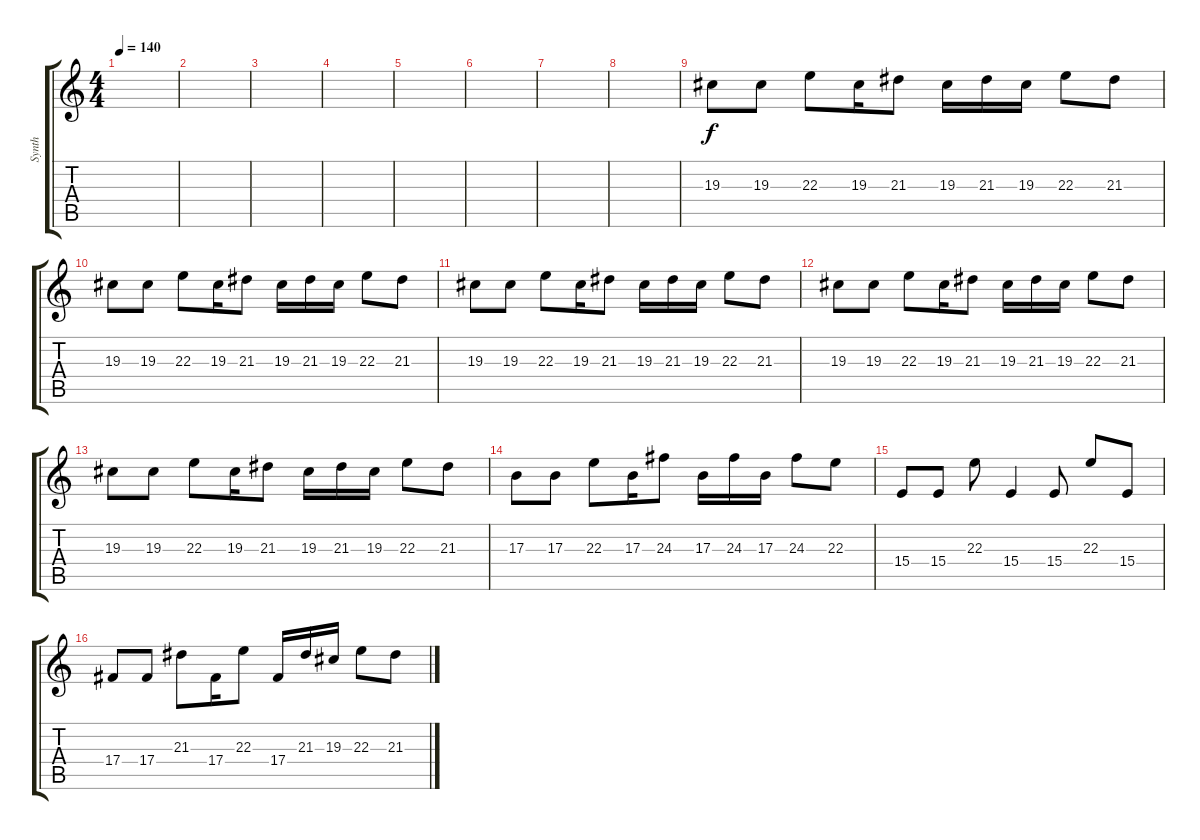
\track ("Synth" "Synth") {instrument lead1square}
\staff {score tabs}
\tuning (Eb4 Bb3 Gb3 Db3 Ab2 Eb2) {hide}
\ts (4 4)
\tempo 140
\clef g2
\ks c
|
|
|
|
|
|
|
|
19.3.8 19.3.8 22.3.8 19.3.16 21.3.8 19.3.16 21.3.16 19.3.16 22.3.8 21.3.8 |
19.3.8 19.3.8 22.3.8 19.3.16 21.3.8 19.3.16 21.3.16 19.3.16 22.3.8 21.3.8 |
19.3.8 19.3.8 22.3.8 19.3.16 21.3.8 19.3.16 21.3.16 19.3.16 22.3.8 21.3.8 |
19.3.8 19.3.8 22.3.8 19.3.16 21.3.8 19.3.16 21.3.16 19.3.16 22.3.8 21.3.8 |
19.3.8 19.3.8 22.3.8 19.3.16 21.3.8 19.3.16 21.3.16 19.3.16 22.3.8 21.3.8 |
17.3.8 17.3.8 22.3.8 17.3.16 24.3.8 17.3.16 24.3.16 17.3.16 24.3.8 22.3.8 |
15.4.8 15.4.8 22.3.8 15.4.4 15.4.8 22.3.8 15.4.8 |
17.4.8 17.4.8 21.3.8 17.4.16 22.3.8 17.4.16 21.3.16 19.3.16 22.3.8 21.3.8
